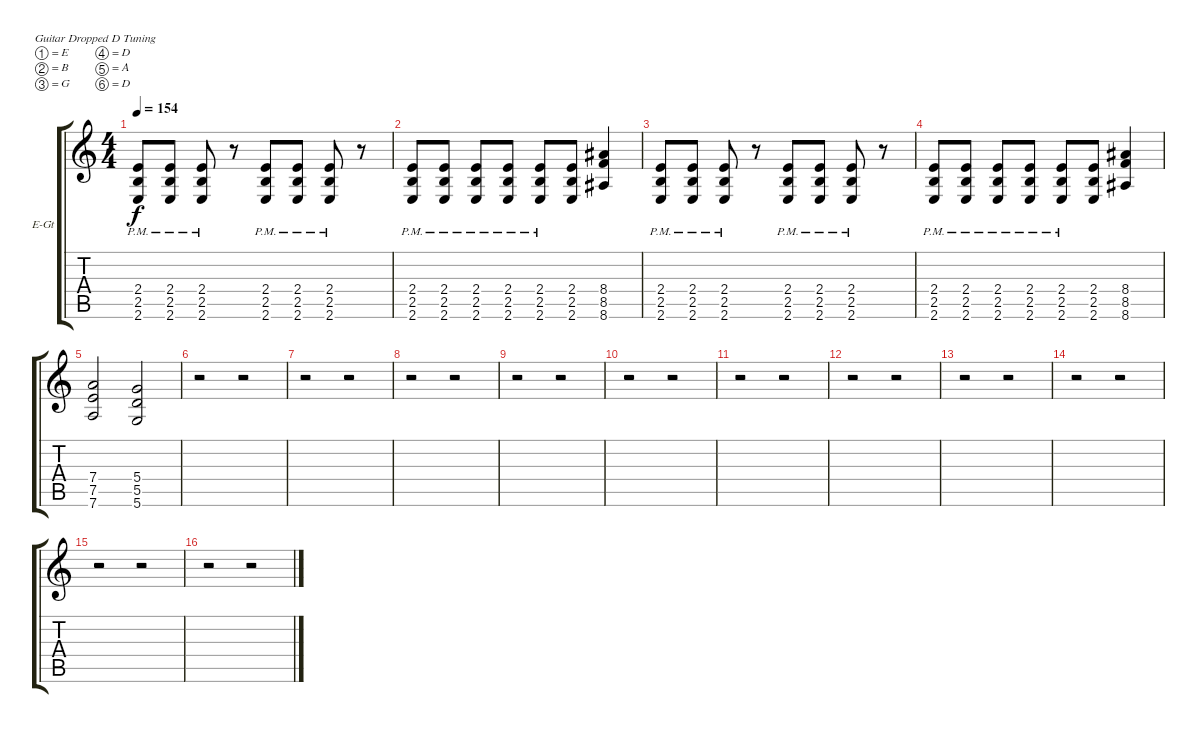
\bracketExtendMode groupsimilarinstruments
\firstSystemTrackNameOrientation horizontal
\otherSystemsTrackNameOrientation horizontal
\track ("Overdriven-guitar (Richard)" "E-Gt") {instrument overdrivenguitar}
\staff {score tabs}
\tuning (E4 B3 G3 D3 A2 D2)
\ts (4 4)
\tempo 154
\clef g2
\ks c
(2.4{pm} 2.5{pm} 2.6{pm}).8{dy f} (2.4{pm} 2.5{pm} 2.6{pm}).8 (2.4{pm} 2.5{pm} 2.6{pm}).8 r.8 (2.4{pm} 2.5{pm} 2.6{pm}).8 (2.4{pm} 2.5{pm} 2.6{pm}).8 (2.4{pm} 2.5{pm} 2.6{pm}).8 r.8 |
(2.4{pm} 2.5{pm} 2.6{pm}).8 (2.4{pm} 2.5{pm} 2.6{pm}).8 (2.4{pm} 2.5{pm} 2.6{pm}).8 (2.4{pm} 2.5{pm} 2.6{pm}).8 (2.4{pm} 2.5{pm} 2.6{pm}).8 (2.4 2.5 2.6).8 (8.4 8.5 8.6).4 |
(2.4{pm} 2.5{pm} 2.6{pm}).8 (2.4{pm} 2.5{pm} 2.6{pm}).8 (2.4{pm} 2.5{pm} 2.6{pm}).8 r.8 (2.4{pm} 2.5{pm} 2.6{pm}).8 (2.4{pm} 2.5{pm} 2.6{pm}).8 (2.4{pm} 2.5{pm} 2.6{pm}).8 r.8 |
(2.4{pm} 2.5{pm} 2.6{pm}).8 (2.4{pm} 2.5{pm} 2.6{pm}).8 (2.4{pm} 2.5{pm} 2.6{pm}).8 (2.4{pm} 2.5{pm} 2.6{pm}).8 (2.4{pm} 2.5{pm} 2.6{pm}).8 (2.4 2.5 2.6).8 (8.4 8.5 8.6).4 |
(7.4 7.5 7.6).2 (5.4 5.6 5.5).2 |
r.2 r.2 |
r.2 r.2 |
r.2 r.2 |
r.2 r.2 |
r.2 r.2 |
r.2 r.2 |
r.2 r.2 |
r.2 r.2 |
r.2 r.2 |
r.2 r.2 |
r.2 r.2
